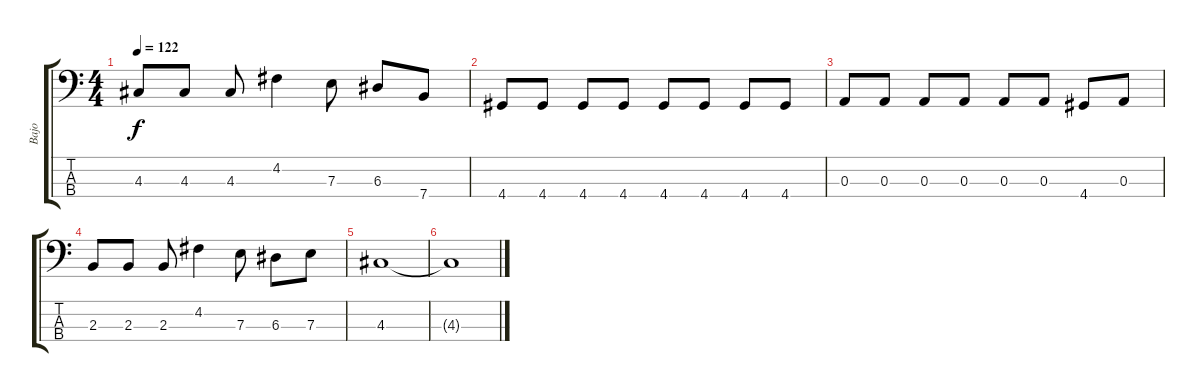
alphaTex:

\track ("Bajo" "Bajo") {instrument electricbasspick}
\staff {score tabs}
\tuning (G2 D2 A1 E1) {hide}
\ts (4 4)
\tempo 122
\clef f4
\ks c
4.3.8{dy f} 4.3.8 4.3.8 4.2.4 7.3.8 6.3.8 7.4.8 |
4.4.8 4.4.8 4.4.8 4.4.8 4.4.8 4.4.8 4.4.8 4.4.8 |
0.3.8 0.3.8 0.3.8 0.3.8 0.3.8 0.3.8 4.4.8 0.3.8 |
2.3.8 2.3.8 2.3.8 4.2.4 7.3.8 6.3.8 7.3.8 |
4.3.1 |
4.3{t}.1
